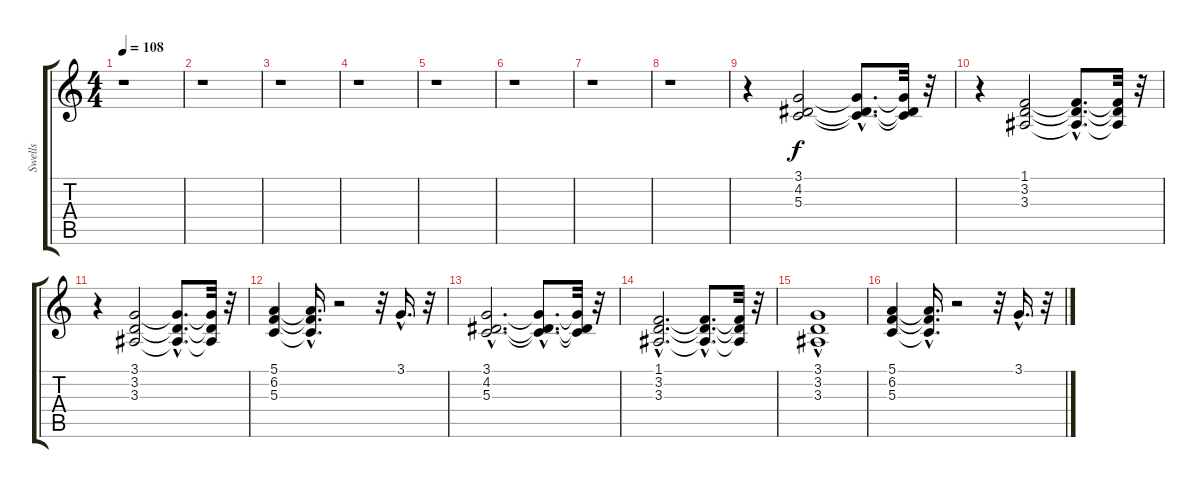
\track ("Swells              " "Swells    ") {instrument pad8sweep}
\staff {score tabs}
\tuning (E4 B3 G3 D3 A2 E2) {hide}
\ts (4 4)
\tempo 108
\clef g2
\ks c
r.1{dy f} |
r.1 |
r.1 |
r.1 |
r.1 |
r.1 |
r.1 |
r.1 |
r.4 (3.1 4.2 5.3).2 (3.1{hac t} 4.2{hac t} 5.3{hac t}).8{d} (3.1{t} 4.2{t} 5.3{t}).32 r.32 |
r.4 (1.1 3.2 3.3).2 (1.1{hac t} 3.2{hac t} 3.3{hac t}).8{d} (1.1{t} 3.2{t} 3.3{t}).32 r.32 |
r.4 (3.1 3.2 3.3).2 (3.1{hac t} 3.2{hac t} 3.3{hac t}).8{d} (3.1{t} 3.2{t} 3.3{t}).32 r.32 |
(5.1 6.2 5.3).4 (5.1{hac t} 6.2{hac t} 5.3{hac t}).16{d} r.2 r.32 3.1{hac}.16{d} r.32 |
(3.1{hac} 4.2{hac} 5.3{hac}).2{d} (3.1{hac t} 4.2{hac t} 5.3{hac t}).8{d} (3.1{t} 4.2{t} 5.3{t}).32 r.32 |
(1.1{hac} 3.2{hac} 3.3{hac}).2{d} (1.1{hac t} 3.2{hac t} 3.3{hac t}).8{d} (1.1{t} 3.2{t} 3.3{t}).32 r.32 |
(3.1{hac} 3.2 3.3).1 |
(5.1 6.2 5.3).4 (5.1{hac t} 6.2{hac t} 5.3{hac t}).16{d} r.2 r.32 3.1{hac}.16{d} r.32
